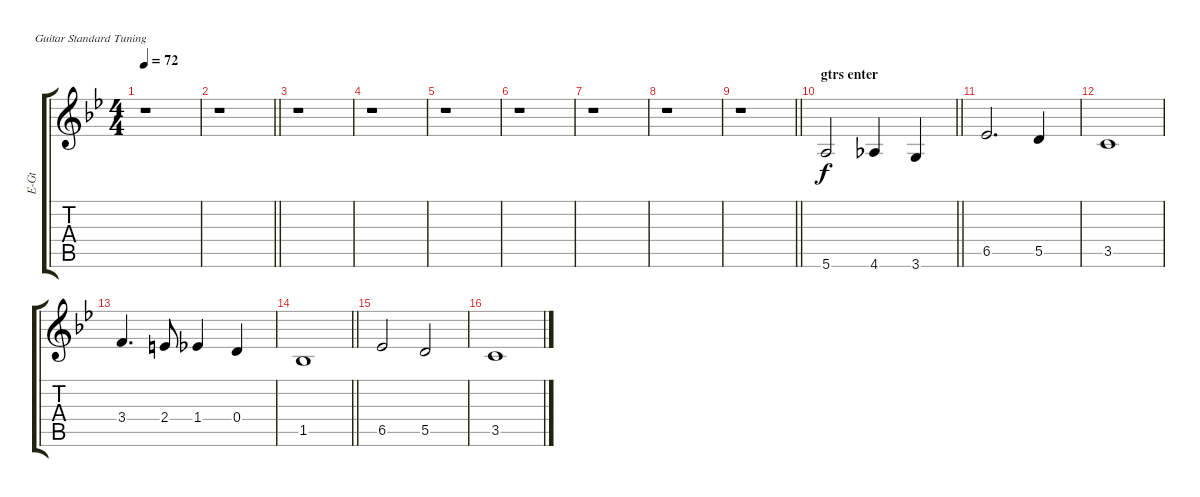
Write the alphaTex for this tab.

\bracketExtendMode groupsimilarinstruments
\otherSystemsTrackNameOrientation horizontal
\track ("Gtr 5" "E-Gt") {instrument overdrivenguitar}
\staff {score tabs}
\tuning (E4 B3 G3 D3 A2 E2)
\ts (4 4)
\tempo 72
\clef g2
\ks bb
r.1{dy f beam Down} |
\barLineRight lightlight
r.1{beam Down} |
r.1{beam Down} |
r.1{beam Down} |
r.1{beam Down} |
r.1{beam Down} |
r.1{beam Down} |
r.1{beam Down} |
\barLineRight lightlight
r.1{beam Down} |
\section ("" "gtrs enter")
\barLineRight lightlight
5.6{acc forcenatural}.2{beam Up} 4.6{acc b}.4{beam Up} 3.6{acc forcenatural}.4{beam Up} |
6.5{acc b}.2{d beam Up} 5.5{acc forcenatural}.4{beam Up} |
3.5{acc forcenatural}.1{beam Up} |
3.4{acc forcenatural}.4{d beam Up} 2.4{acc forcenatural}.8{beam Up} 1.4{acc b}.4{beam Up} 0.4{acc forcenatural}.4{beam Up} |
\barLineRight lightlight
1.5{acc b}.1{beam Up} |
6.5{acc b}.2{beam Up} 5.5{acc forcenatural}.2{beam Up} |
3.5{acc forcenatural}.1{beam Up}
